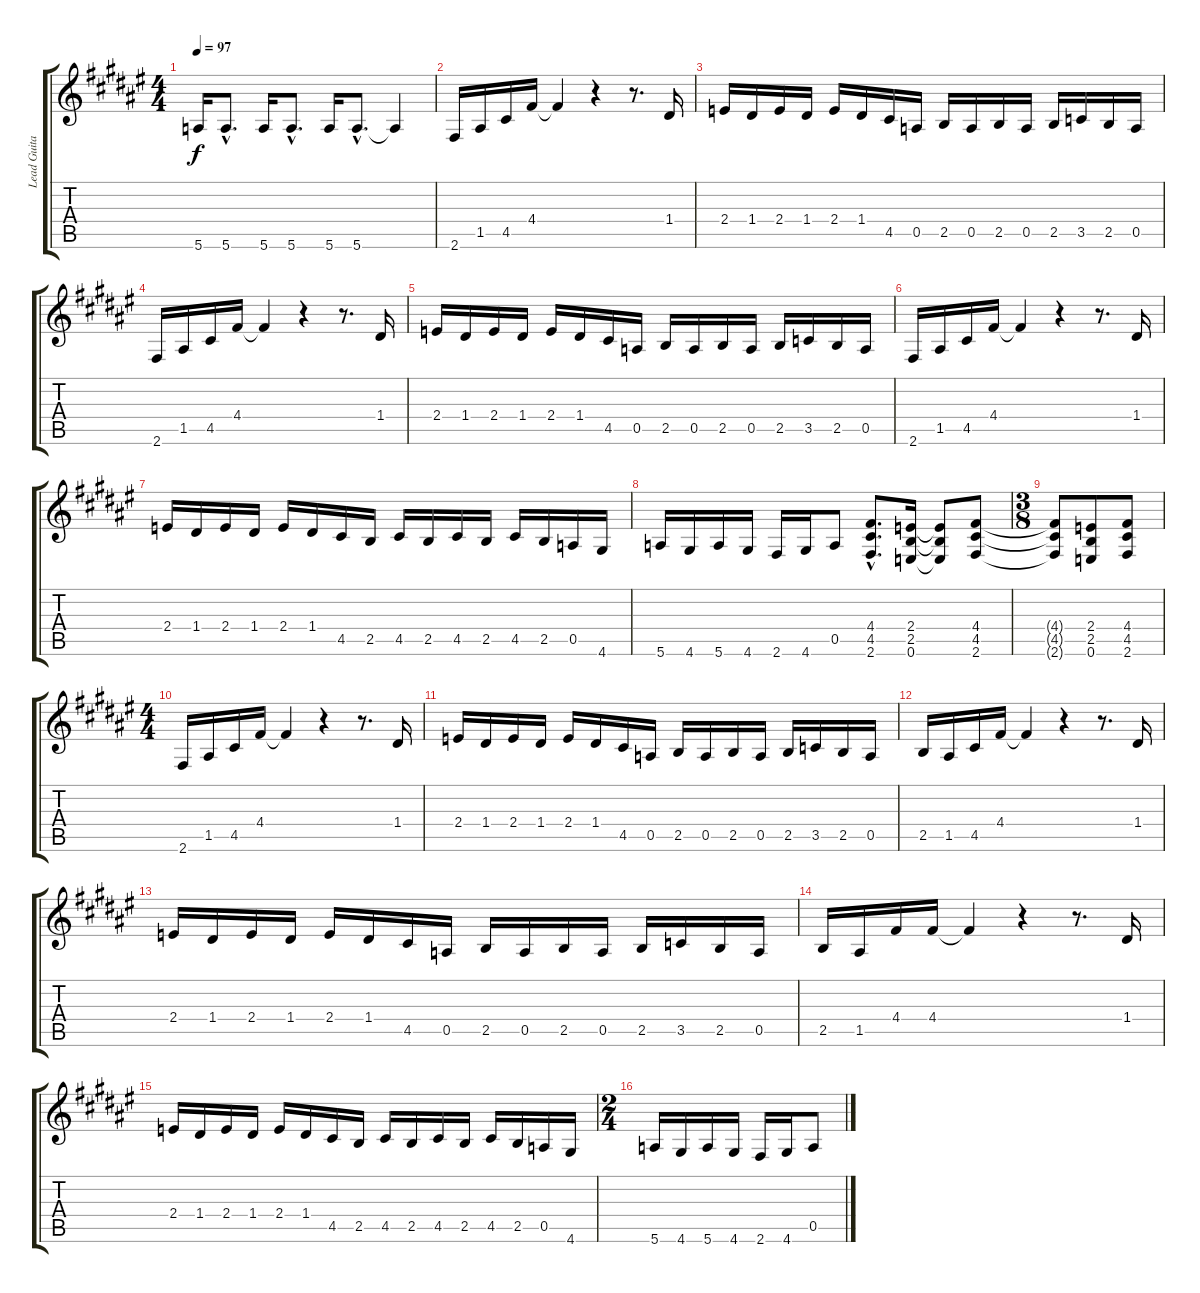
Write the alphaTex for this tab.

\track ("Lead Guitar (Jimmy Page)" "Lead Guita") {instrument overdrivenguitar}
\staff {score tabs}
\tuning (E4 B3 G3 D3 A2 E2) {hide}
\ts (4 4)
\tempo 97
\clef g2
\ks f#
5.6.16{dy f} 5.6{hac}.8{d} 5.6.16 5.6{hac}.8{d} 5.6.16 5.6{hac}.8{d} 5.6{t}.4 |
2.6.16 1.5.16 4.5.16 4.4.16 4.4{t}.4 r.4 r.8{d} 1.4.16 |
2.4.16 1.4.16 2.4.16 1.4.16 2.4.16 1.4.16 4.5.16 0.5.16 2.5.16 0.5.16 2.5.16 0.5.16 2.5.16 3.5.16 2.5.16 0.5.16 |
2.6.16 1.5.16 4.5.16 4.4.16 4.4{t}.4 r.4 r.8{d} 1.4.16 |
2.4.16 1.4.16 2.4.16 1.4.16 2.4.16 1.4.16 4.5.16 0.5.16 2.5.16 0.5.16 2.5.16 0.5.16 2.5.16 3.5.16 2.5.16 0.5.16 |
2.6.16 1.5.16 4.5.16 4.4.16 4.4{t}.4 r.4 r.8{d} 1.4.16 |
2.4.16 1.4.16 2.4.16 1.4.16 2.4.16 1.4.16 4.5.16 2.5.16 4.5.16 2.5.16 4.5.16 2.5.16 4.5.16 2.5.16 0.5.16 4.6.16 |
5.6.16 4.6.16 5.6.16 4.6.16 2.6.16 4.6.16 0.5.8 (4.4{hac} 4.5{hac} 2.6{hac}).8{d} (2.4 2.5 0.6).16 (2.4{t} 2.5{t} 0.6{t}).8 (4.4 4.5 2.6).8 |
\ts (3 8)
(4.4{t} 4.5{t} 2.6{t}).8 (2.4 2.5 0.6).8 (4.4 4.5 2.6).8 |
\ts (4 4)
2.6.16 1.5.16 4.5.16 4.4.16 4.4{t}.4 r.4 r.8{d} 1.4.16 |
2.4.16 1.4.16 2.4.16 1.4.16 2.4.16 1.4.16 4.5.16 0.5.16 2.5.16 0.5.16 2.5.16 0.5.16 2.5.16 3.5.16 2.5.16 0.5.16 |
2.5.16 1.5.16 4.5.16 4.4.16 4.4{t}.4 r.4 r.8{d} 1.4.16 |
2.4.16 1.4.16 2.4.16 1.4.16 2.4.16 1.4.16 4.5.16 0.5.16 2.5.16 0.5.16 2.5.16 0.5.16 2.5.16 3.5.16 2.5.16 0.5.16 |
2.5.16 1.5.16 4.4.16 4.4.16 4.4{t}.4 r.4 r.8{d} 1.4.16 |
2.4.16 1.4.16 2.4.16 1.4.16 2.4.16 1.4.16 4.5.16 2.5.16 4.5.16 2.5.16 4.5.16 2.5.16 4.5.16 2.5.16 0.5.16 4.6.16 |
\ts (2 4)
5.6.16 4.6.16 5.6.16 4.6.16 2.6.16 4.6.16 0.5.8
